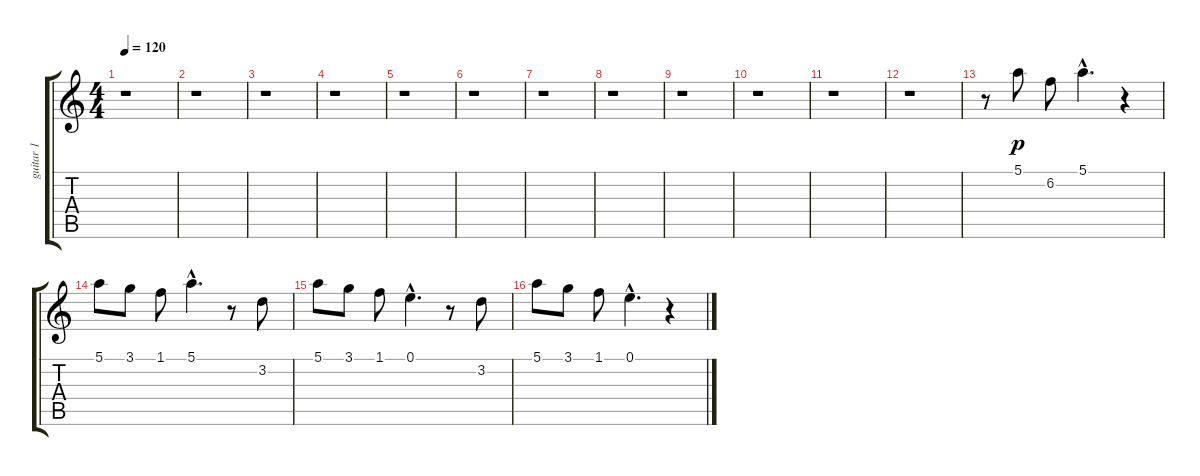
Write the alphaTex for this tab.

\track ("guitar 1" "guitar 1") {instrument distortionguitar}
\staff {score tabs}
\tuning (E4 B3 G3 D3 A2 E2) {hide}
\ts (4 4)
\tempo 120
\clef g2
\ks c
r.1{dy p instrument distortionguitar} |
r.1 |
r.1 |
r.1 |
r.1 |
r.1 |
r.1 |
r.1 |
r.1 |
r.1 |
r.1 |
r.1 |
r.8 5.1.8 6.2.8 5.1{hac}.4{d} r.4 |
5.1.8 3.1.8 1.1.8 5.1{hac}.4{d} r.8 3.2.8 |
5.1.8 3.1.8 1.1.8 0.1{hac}.4{d} r.8 3.2.8 |
5.1.8 3.1.8 1.1.8 0.1{hac}.4{d} r.4
